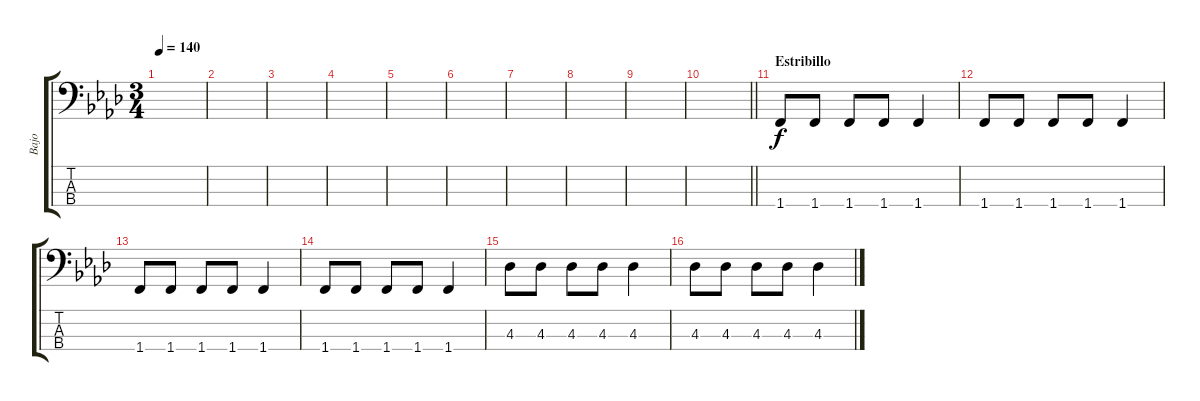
\track ("Bajo" "Bajo") {instrument electricbassfinger}
\staff {score tabs}
\tuning (G2 D2 A1 E1) {hide}
\ts (3 4)
\tempo 140
\clef f4
\ks fminor
|
|
|
|
|
|
|
|
|
\barLineRight lightlight
|
\section ("" "Estribillo")
1.4.8 1.4.8 1.4.8 1.4.8 1.4.4 |
1.4.8 1.4.8 1.4.8 1.4.8 1.4.4 |
1.4.8 1.4.8 1.4.8 1.4.8 1.4.4 |
1.4.8 1.4.8 1.4.8 1.4.8 1.4.4 |
4.3.8 4.3.8 4.3.8 4.3.8 4.3.4 |
4.3.8 4.3.8 4.3.8 4.3.8 4.3.4
